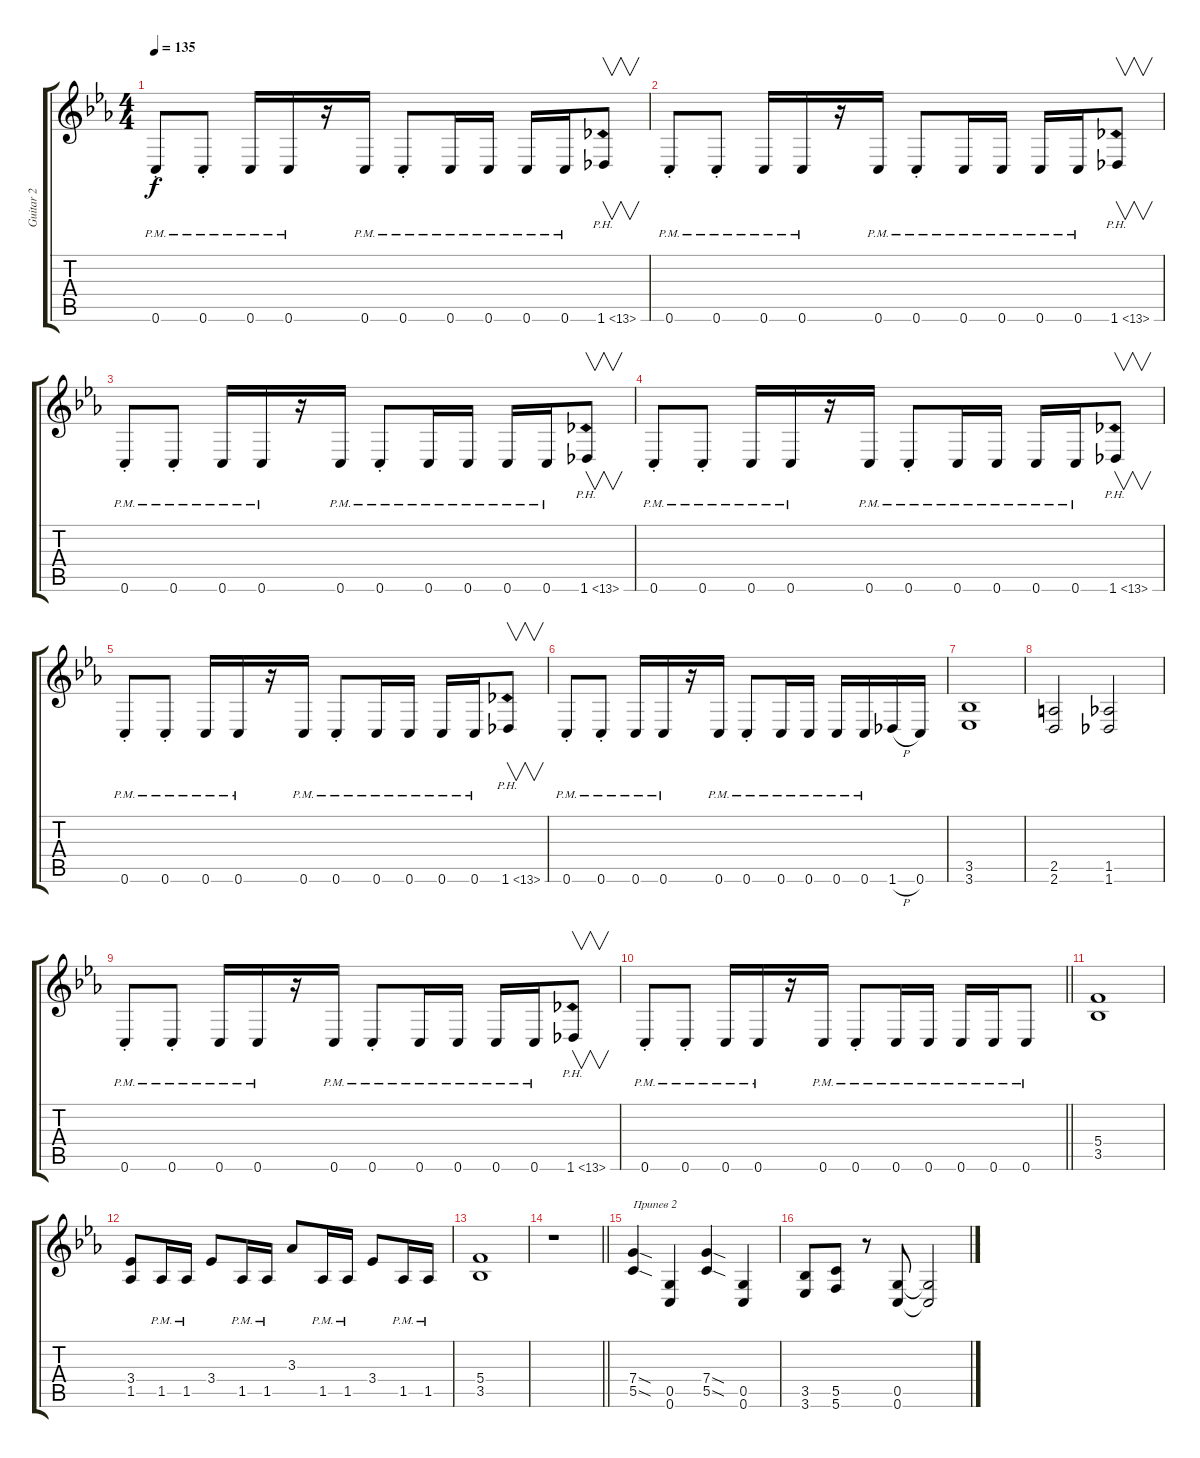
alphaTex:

\track ("Guitar 2" "Guitar 2") {instrument overdrivenguitar}
\staff {score tabs}
\tuning (D4 A3 F3 C3 G2 C2) {hide}
\ts (4 4)
\tempo 135
\clef g2
\ks cminor
0.6{pm st}.8{dy f} 0.6{pm st}.8 0.6{pm}.16 0.6{pm}.16 r.16 0.6{pm}.16 0.6{pm st}.8 0.6{pm}.16 0.6{pm}.16 0.6{pm}.16 0.6{pm}.16 1.6{ph 12}.8{v} |
0.6{pm st}.8 0.6{pm st}.8 0.6{pm}.16 0.6{pm}.16 r.16 0.6{pm}.16 0.6{pm st}.8 0.6{pm}.16 0.6{pm}.16 0.6{pm}.16 0.6{pm}.16 1.6{ph 12}.8{v} |
0.6{pm st}.8 0.6{pm st}.8 0.6{pm}.16 0.6{pm}.16 r.16 0.6{pm}.16 0.6{pm st}.8 0.6{pm}.16 0.6{pm}.16 0.6{pm}.16 0.6{pm}.16 1.6{ph 12}.8{v} |
0.6{pm st}.8 0.6{pm st}.8 0.6{pm}.16 0.6{pm}.16 r.16 0.6{pm}.16 0.6{pm st}.8 0.6{pm}.16 0.6{pm}.16 0.6{pm}.16 0.6{pm}.16 1.6{ph 12}.8{v} |
0.6{pm st}.8 0.6{pm st}.8 0.6{pm}.16 0.6{pm}.16 r.16 0.6{pm}.16 0.6{pm st}.8 0.6{pm}.16 0.6{pm}.16 0.6{pm}.16 0.6{pm}.16 1.6{ph 12}.8{v} |
0.6{pm st}.8 0.6{pm st}.8 0.6{pm}.16 0.6{pm}.16 r.16 0.6{pm}.16 0.6{pm st}.8 0.6{pm}.16 0.6{pm}.16 0.6{pm}.16 0.6{pm}.16 1.6{h}.16 0.6.16 |
(3.5 3.6).1 |
(2.5 2.6).2 (1.5 1.6).2 |
0.6{pm st}.8 0.6{pm st}.8 0.6{pm}.16 0.6{pm}.16 r.16 0.6{pm}.16 0.6{pm st}.8 0.6{pm}.16 0.6{pm}.16 0.6{pm}.16 0.6{pm}.16 1.6{ph 12}.8{v} |
\barLineRight lightlight
0.6{pm st}.8 0.6{pm st}.8 0.6{pm}.16 0.6{pm}.16 r.16 0.6{pm}.16 0.6{pm st}.8 0.6{pm}.16 0.6{pm}.16 0.6{pm}.16 0.6{pm}.16 0.6{pm}.8 |
(5.4 3.5).1 |
(3.4 1.5).8 1.5{pm}.16 1.5{pm}.16 3.4.8 1.5{pm}.16 1.5{pm}.16 3.3.8 1.5{pm}.16 1.5{pm}.16 3.4.8 1.5{pm}.16 1.5{pm}.16 |
(5.4 3.5).1 |
\barLineRight lightlight
r.1 |
(7.4{sod} 5.5{sod}).4{txt "Припев 2"} (0.5 0.6).4 (7.4{sod} 5.5{sod}).4 (0.5 0.6).4 |
(3.5 3.6).8 (5.5 5.6).8 r.8 (0.5 0.6).8 (0.5{t} 0.6{t}).2
